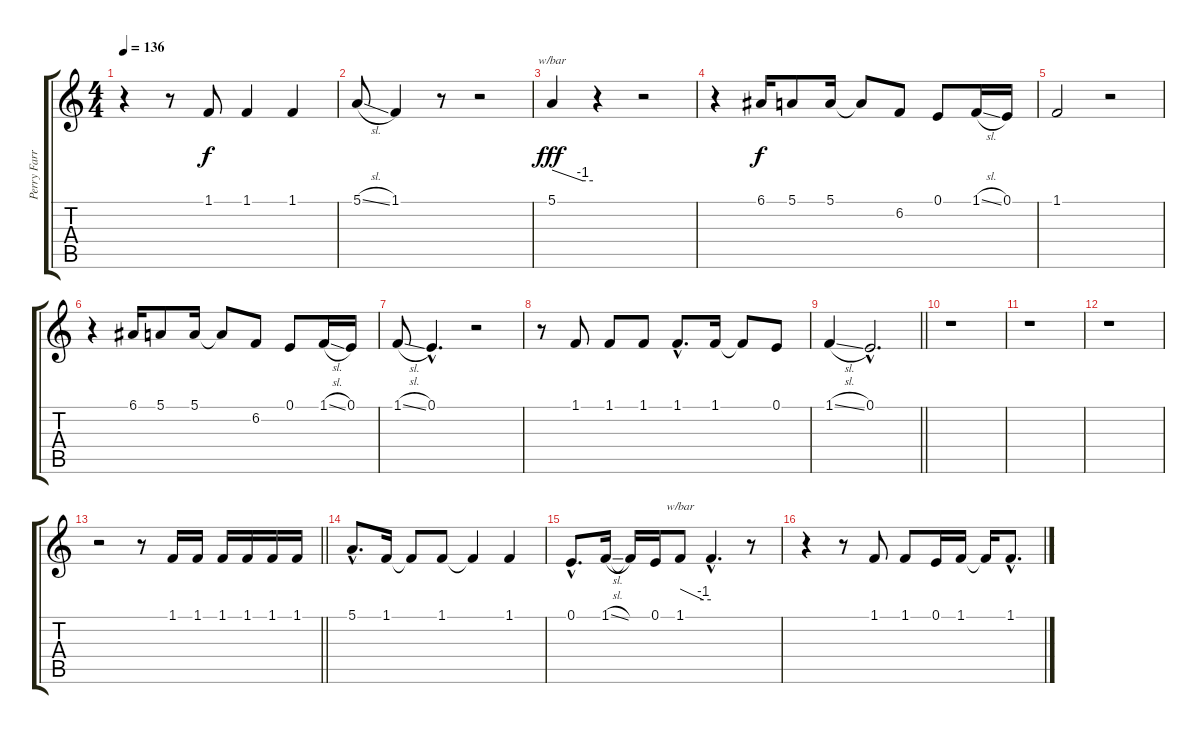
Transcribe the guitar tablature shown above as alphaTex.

\track ("Perry Farrell (Voice)" "Perry Farr") {instrument lead2sawtooth}
\staff {score tabs}
\tuning (E4 B3 G3 D3 A2 E2) {hide}
\ts (4 4)
\tempo 136
\clef g2
\ks c
r.4{dy f} r.8 1.1.8 1.1.4 1.1.4 |
5.1{sl}.8 1.1.4 r.8 r.2 |
5.1.4{tbe (custom default 0 0 45 -4 60 -4) dy fff} r.4 r.2 |
r.4 6.1.16{dy f} 5.1.8 5.1.16 5.1{t}.8 6.2.8 0.1.8 1.1{sl}.16 0.1.16 |
1.1.2 r.2 |
r.4 6.1.16 5.1.8 5.1.16 5.1{t}.8 6.2.8 0.1.8 1.1{sl}.16 0.1.16 |
1.1{sl}.8 0.1{hac}.4{d} r.2 |
r.8 1.1.8 1.1.8 1.1.8 1.1{hac}.8{d} 1.1.16 1.1{t}.8 0.1.8 |
\barLineRight lightlight
1.1{sl}.4 0.1{hac}.2{d} |
r.1 |
r.1 |
r.1 |
\barLineRight lightlight
r.2 r.8 1.1.16 1.1.16 1.1.16 1.1.16 1.1.16 1.1.16 |
5.1{hac}.8{d} 1.1.16 1.1{t}.8 1.1.8 1.1{t}.4 1.1.4 |
0.1{hac}.8{d} 1.1{sl}.16 1.1{t}.16 0.1.16 1.1.8{tbe (custom default 0 0 45 -4 60 -4)} 1.1{hac t}.4{d} r.8 |
r.4 r.8 1.1.8 1.1.8 0.1.16 1.1.16 1.1{t}.16 1.1{hac}.8{d}
